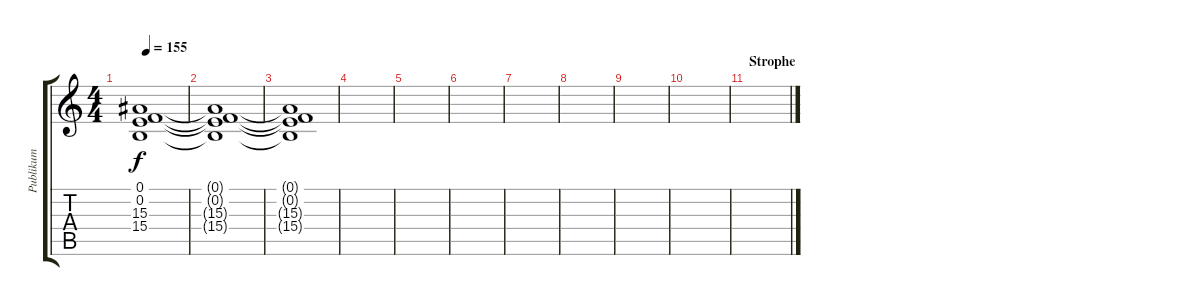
\track ("Publikum" "Publikum") {instrument applause}
\staff {score tabs}
\tuning (E4 B3 G3 D3 A2 E2) {hide}
\ts (4 4)
\tempo 155
\clef g2
\ks c
(0.1 0.2 15.3 15.4).1{dy f instrument applause} |
(0.1{t} 0.2{t} 15.3{t} 15.4{t}).1{volume 0} |
(0.1{t} 0.2{t} 15.3{t} 15.4{t}).1 |
|
|
|
|
|
|
|
\section ("" "Strophe")
